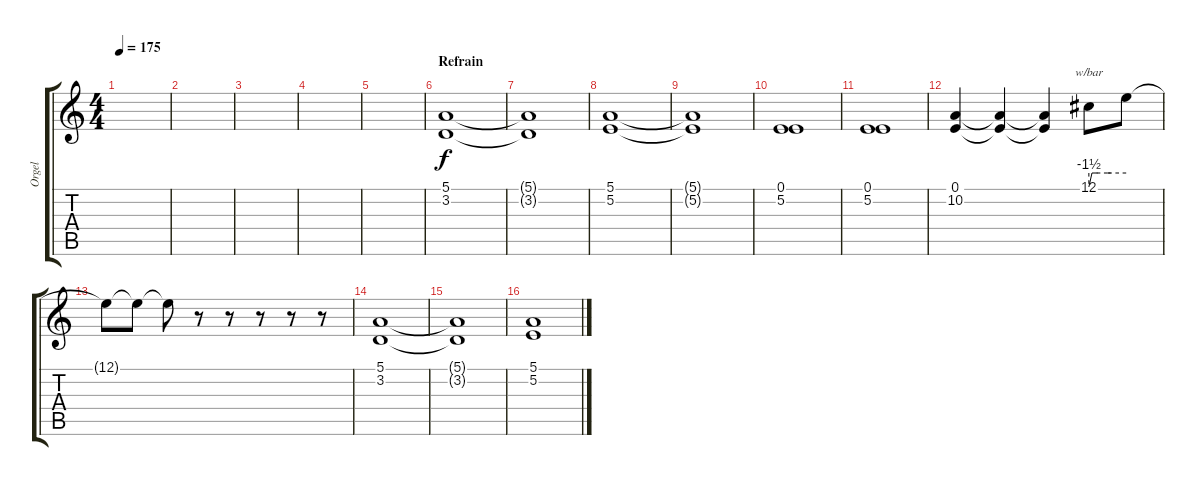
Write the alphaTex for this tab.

\track ("Orgel" "Orgel") {instrument drawbarorgan}
\staff {score tabs}
\tuning (E4 B3 G3 D3 A2 E2) {hide}
\ts (4 4)
\tempo 175
\clef g2
\ks c
|
|
|
|
|
\section ("" "Refrain")
(5.1 3.2).1{volume 11} |
(5.1{t} 3.2{t}).1 |
(5.1 5.2).1 |
(5.1{t} 5.2{t}).1 |
(0.1 5.2).1 |
(0.1 5.2).1 |
(0.1 10.2).4 (0.1{t} 10.2{t}).4 (0.1{t} 10.2{t}).4 12.1.8{tbe (custom default 0 -6 5 0 14 0 30 0 32 0 35 0 60 0)} 12.1{t}.8 |
12.1{t}.8 12.1{t}.8 12.1{t}.8 r.8 r.8 r.8 r.8 r.8 |
(5.1 3.2).1 |
(5.1{t} 3.2{t}).1 |
(5.1 5.2).1
